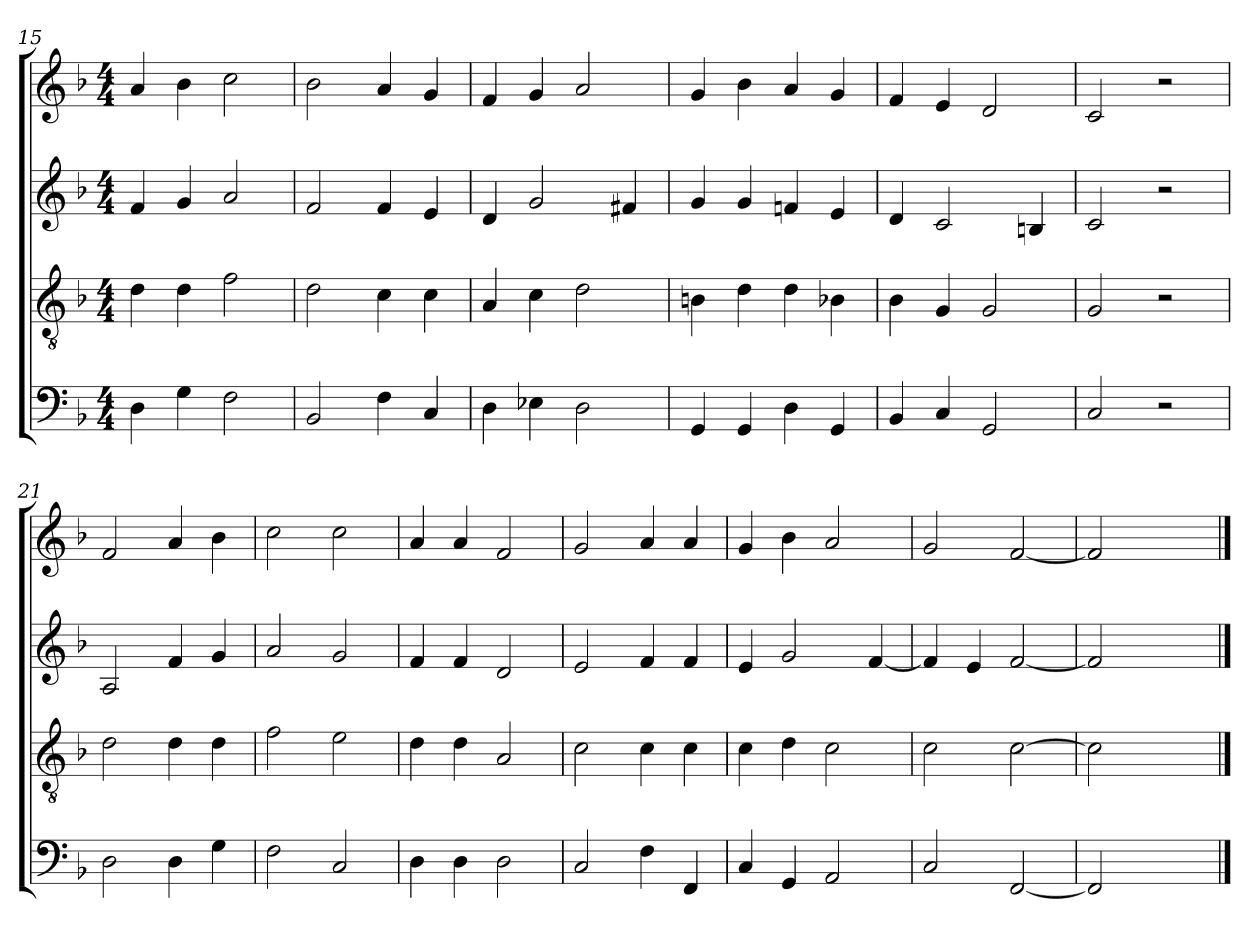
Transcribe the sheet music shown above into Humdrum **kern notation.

**kern	**kern	**kern	**kern
*part4	*part3	*part2	*part1
*staff4	*staff3	*staff2	*staff1
*clefF4	*clefGv2	*clefG2	*clefG2
*k[b-]	*k[b-]	*k[b-]	*k[b-]
*M4/4	*M4/4	*M4/4	*M4/4
=15	=15	=15	=15
4D	4d	4f	4a
4G	4d	4g	4b-
2F	2f	2a	2cc
=16	=16	=16	=16
2BB-	2d	2f	2b-
4F	4c	4f	4a
4C	4c	4e	4g
=17	=17	=17	=17
4D	4A	4d	4f
4E-X	4c	2g	4g
2D	2d	.	2a
.	.	4f#X	.
=18	=18	=18	=18
4GG	4Bn	4g	4g
4GG	4d	4g	4b-
4D	4d	4fn	4a
4GG	4B-X	4e	4g
!!LO:LB:g=z
=19	=19	=19	=19
4BB-	4B-	4d	4f
4C	4G	2c	4e
2GG	2G	.	2d
.	.	4Bn	.
=20	=20	=20	=20
2C	2G	2c	2c
2r	2r	2r	2r
=21	=21	=21	=21
2D	2d	2A	2f
4D	4d	4f	4a
4G	4d	4g	4b-
=22	=22	=22	=22
2F	2f	2a	2cc
2C	2e	2g	2cc
=23	=23	=23	=23
4D	4d	4f	4a
4D	4d	4f	4a
2D	2A	2d	2f
=24	=24	=24	=24
2C	2c	2e	2g
4F	4c	4f	4a
4FF	4c	4f	4a
=25	=25	=25	=25
4C	4c	4e	4g
4GG	4d	2g	4b-
2AA	2c	.	2a
.	.	[4f	.
=26	=26	=26	=26
2C	2c	4f]	2g
.	.	4e	.
[2FF	[2c	[2f	[2f
=27	=27	=27	=27
2FF]	2c]	2f]	2f]
2ryy	2ryy	2ryy	2ryy
==	==	==	==
*-	*-	*-	*-
